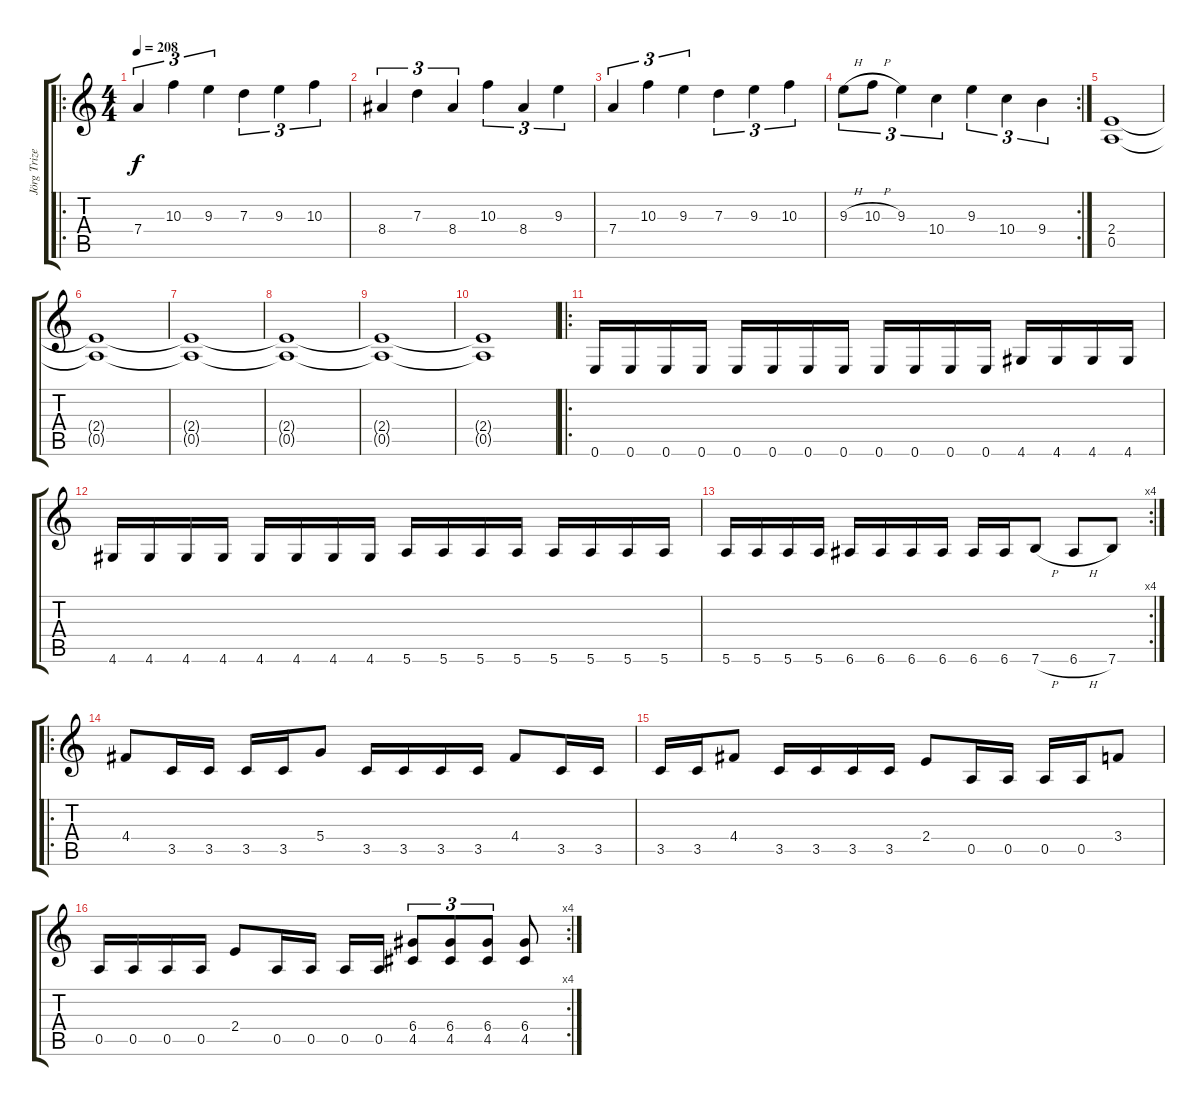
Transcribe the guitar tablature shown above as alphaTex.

\track ("Jörg Trizebiatowski" "Jörg Trize") {instrument overdrivenguitar}
\staff {score tabs}
\tuning (E4 B3 G3 D3 A2 E2) {hide}
\ro
\ts (4 4)
\tempo 208
\clef g2
\ks c
7.4.4{tu (3 2) dy f} 10.3.4{tu (3 2)} 9.3.4{tu (3 2)} 7.3.4{tu (3 2)} 9.3.4{tu (3 2)} 10.3.4{tu (3 2)} |
8.4.4{tu (3 2)} 7.3.4{tu (3 2)} 8.4.4{tu (3 2)} 10.3.4{tu (3 2)} 8.4.4{tu (3 2)} 9.3.4{tu (3 2)} |
7.4.4{tu (3 2)} 10.3.4{tu (3 2)} 9.3.4{tu (3 2)} 7.3.4{tu (3 2)} 9.3.4{tu (3 2)} 10.3.4{tu (3 2)} |
\rc 2
9.3{h}.8{tu (3 2)} 10.3{h}.8{tu (3 2)} 9.3.4{tu (3 2)} 10.4.4{tu (3 2)} 9.3.4{tu (3 2)} 10.4.4{tu (3 2)} 9.4.4{tu (3 2)} |
(2.4 0.5).1 |
(2.4{t} 0.5{t}).1 |
(2.4{t} 0.5{t}).1 |
(2.4{t} 0.5{t}).1 |
(2.4{t} 0.5{t}).1 |
(2.4{t} 0.5{t}).1 |
\ro
0.6.16 0.6.16 0.6.16 0.6.16 0.6.16 0.6.16 0.6.16 0.6.16 0.6.16 0.6.16 0.6.16 0.6.16 4.6.16 4.6.16 4.6.16 4.6.16 |
4.6.16 4.6.16 4.6.16 4.6.16 4.6.16 4.6.16 4.6.16 4.6.16 5.6.16 5.6.16 5.6.16 5.6.16 5.6.16 5.6.16 5.6.16 5.6.16 |
\rc 4
5.6.16 5.6.16 5.6.16 5.6.16 6.6.16 6.6.16 6.6.16 6.6.16 6.6.16 6.6.16 7.6{h}.8 6.6{h}.8 7.6.8 |
\ro
4.4.8 3.5.16 3.5.16 3.5.16 3.5.16 5.4.8 3.5.16 3.5.16 3.5.16 3.5.16 4.4.8 3.5.16 3.5.16 |
3.5.16 3.5.16 4.4.8 3.5.16 3.5.16 3.5.16 3.5.16 2.4.8 0.5.16 0.5.16 0.5.16 0.5.16 3.4.8 |
\rc 4
0.5.16 0.5.16 0.5.16 0.5.16 2.4.8 0.5.16 0.5.16 0.5.16 0.5.16 (6.4 4.5).8{tu (3 2)} (6.4 4.5).8{tu (3 2)} (6.4 4.5).8{tu (3 2)} (6.4 4.5).8
